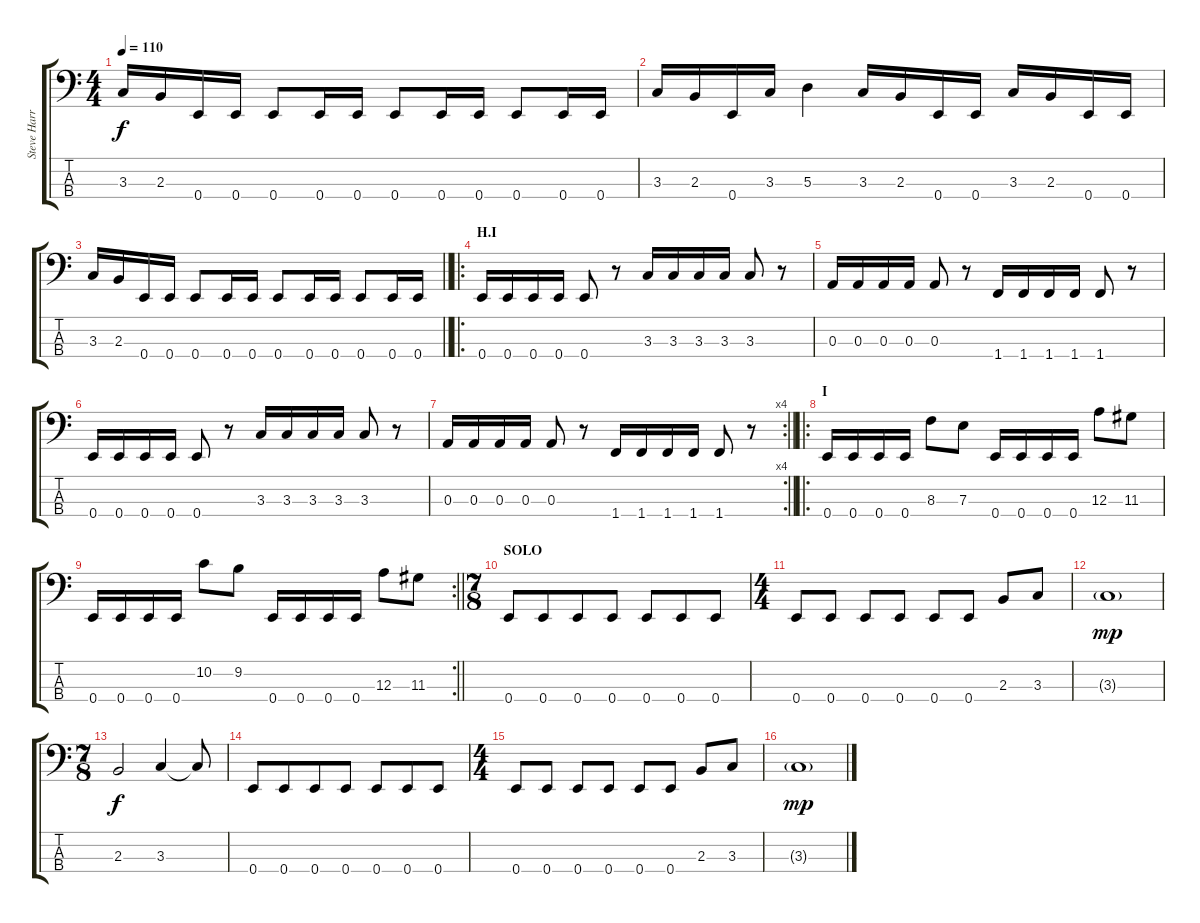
\track ("Steve Harris" "Steve Harr") {instrument electricbasspick}
\staff {score tabs}
\tuning (G2 D2 A1 E1) {hide}
\ts (4 4)
\tempo 110
\clef f4
\ks c
3.3.16{dy f} 2.3.16 0.4.16 0.4.16 0.4.8 0.4.16 0.4.16 0.4.8 0.4.16 0.4.16 0.4.8 0.4.16 0.4.16 |
3.3.16 2.3.16 0.4.16 3.3.16 5.3.4 3.3.16 2.3.16 0.4.16 0.4.16 3.3.16 2.3.16 0.4.16 0.4.16 |
\barLineRight lightlight
3.3.16 2.3.16 0.4.16 0.4.16 0.4.8 0.4.16 0.4.16 0.4.8 0.4.16 0.4.16 0.4.8 0.4.16 0.4.16 |
\ro
\section ("" "H.I")
0.4.16 0.4.16 0.4.16 0.4.16 0.4.8 r.8 3.3.16 3.3.16 3.3.16 3.3.16 3.3.8 r.8 |
0.3.16 0.3.16 0.3.16 0.3.16 0.3.8 r.8 1.4.16 1.4.16 1.4.16 1.4.16 1.4.8 r.8 |
0.4.16 0.4.16 0.4.16 0.4.16 0.4.8 r.8 3.3.16 3.3.16 3.3.16 3.3.16 3.3.8 r.8 |
\rc 4
\barLineRight lightlight
0.3.16 0.3.16 0.3.16 0.3.16 0.3.8 r.8 1.4.16 1.4.16 1.4.16 1.4.16 1.4.8 r.8 |
\ro
\section ("" "I")
0.4.16 0.4.16 0.4.16 0.4.16 8.3.8 7.3.8 0.4.16 0.4.16 0.4.16 0.4.16 12.3.8 11.3.8 |
\rc 2
\barLineRight lightlight
0.4.16 0.4.16 0.4.16 0.4.16 10.2.8 9.2.8 0.4.16 0.4.16 0.4.16 0.4.16 12.3.8 11.3.8 |
\ts (7 8)
\section ("" "SOLO")
0.4.8 0.4.8 0.4.8 0.4.8 0.4.8 0.4.8 0.4.8 |
\ts (4 4)
0.4.8 0.4.8 0.4.8 0.4.8 0.4.8 0.4.8 2.3.8 3.3.8 |
3.3{g}.1{dy mp} |
\ts (7 8)
2.3.2{dy f} 3.3.4 3.3{t}.8 |
0.4.8 0.4.8 0.4.8 0.4.8 0.4.8 0.4.8 0.4.8 |
\ts (4 4)
0.4.8 0.4.8 0.4.8 0.4.8 0.4.8 0.4.8 2.3.8 3.3.8 |
3.3{g}.1{dy mp}
